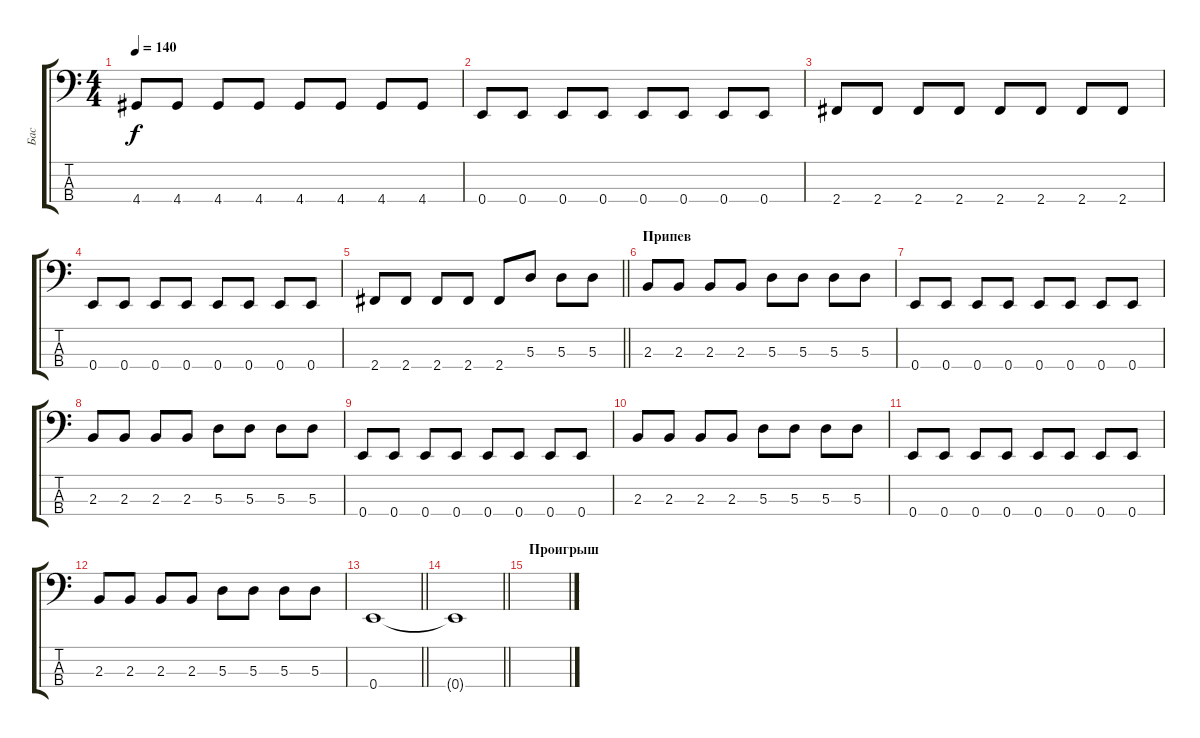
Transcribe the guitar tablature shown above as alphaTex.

\track ("Бас" "Бас") {instrument electricbassfinger}
\staff {score tabs}
\tuning (G2 D2 A1 E1) {hide}
\ts (4 4)
\tempo 140
\clef f4
\ks c
4.4.8{dy f} 4.4.8 4.4.8 4.4.8 4.4.8 4.4.8 4.4.8 4.4.8 |
0.4.8 0.4.8 0.4.8 0.4.8 0.4.8 0.4.8 0.4.8 0.4.8 |
2.4.8 2.4.8 2.4.8 2.4.8 2.4.8 2.4.8 2.4.8 2.4.8 |
0.4.8 0.4.8 0.4.8 0.4.8 0.4.8 0.4.8 0.4.8 0.4.8 |
\barLineRight lightlight
2.4.8 2.4.8 2.4.8 2.4.8 2.4.8 5.3.8 5.3.8 5.3.8 |
\section ("" "Припев")
2.3.8 2.3.8 2.3.8 2.3.8 5.3.8 5.3.8 5.3.8 5.3.8 |
0.4.8 0.4.8 0.4.8 0.4.8 0.4.8 0.4.8 0.4.8 0.4.8 |
2.3.8 2.3.8 2.3.8 2.3.8 5.3.8 5.3.8 5.3.8 5.3.8 |
0.4.8 0.4.8 0.4.8 0.4.8 0.4.8 0.4.8 0.4.8 0.4.8 |
2.3.8 2.3.8 2.3.8 2.3.8 5.3.8 5.3.8 5.3.8 5.3.8 |
0.4.8 0.4.8 0.4.8 0.4.8 0.4.8 0.4.8 0.4.8 0.4.8 |
2.3.8 2.3.8 2.3.8 2.3.8 5.3.8 5.3.8 5.3.8 5.3.8 |
\barLineRight lightlight
0.4.1 |
\barLineRight lightlight
0.4{t}.1 |
\section ("" "Проигрыш")
